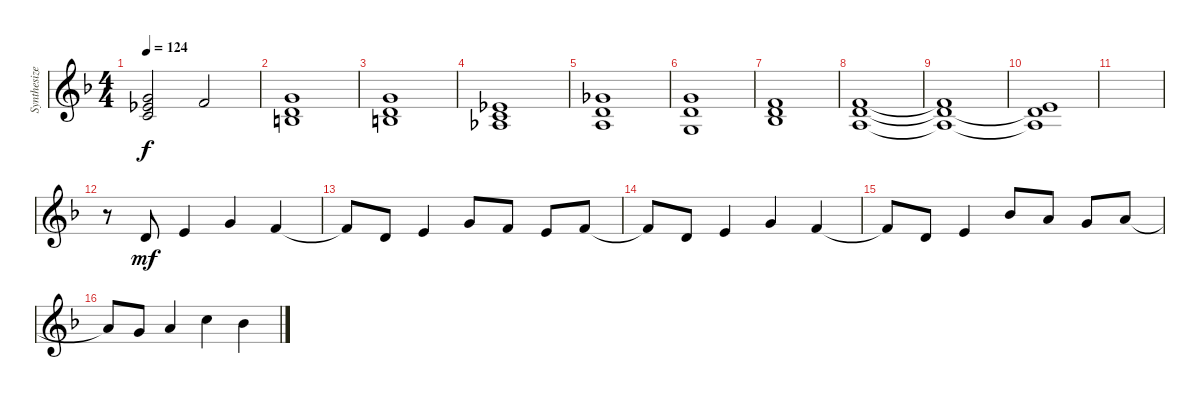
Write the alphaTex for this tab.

\track ("Synthesizer (Staff 1)" "Synthesize") {instrument synthbrass1}
\staff {score}
\tuning (E4 B3 G3 D3 A2 E2 B1) {hide}
\ts (4 4)
\tempo 124
\clef g2
\ks dminor
(3.1 5.3{t} 13.4{t}).2{dy f} 1.1.2 |
(3.1 3.2 4.3).1 |
(3.1 3.2 4.3).1 |
(1.2 1.3 13.4).1 |
(2.1 3.2 2.3).1 |
(3.1 3.2 0.3).1 |
(1.1 3.2 3.3).1 |
(1.1 3.2 2.3).1 |
(1.1{t} 3.2{t} 2.3{t}).1 |
(0.1 3.2{t} 2.3{t}).1 |
|
r.8 3.2.8{dy mf} 0.1.4 3.1.4 1.1.4 |
1.1{t}.8 3.2.8 0.1.4 3.1.8 1.1.8 0.1.8 1.1.8 |
1.1{t}.8 3.2.8 0.1.4 3.1.4 1.1.4 |
1.1{t}.8 3.2.8 0.1.4 6.1.8 5.1.8 3.1.8 5.1.8 |
5.1{t}.8 3.1.8 5.1.4 8.1.4 6.1.4
